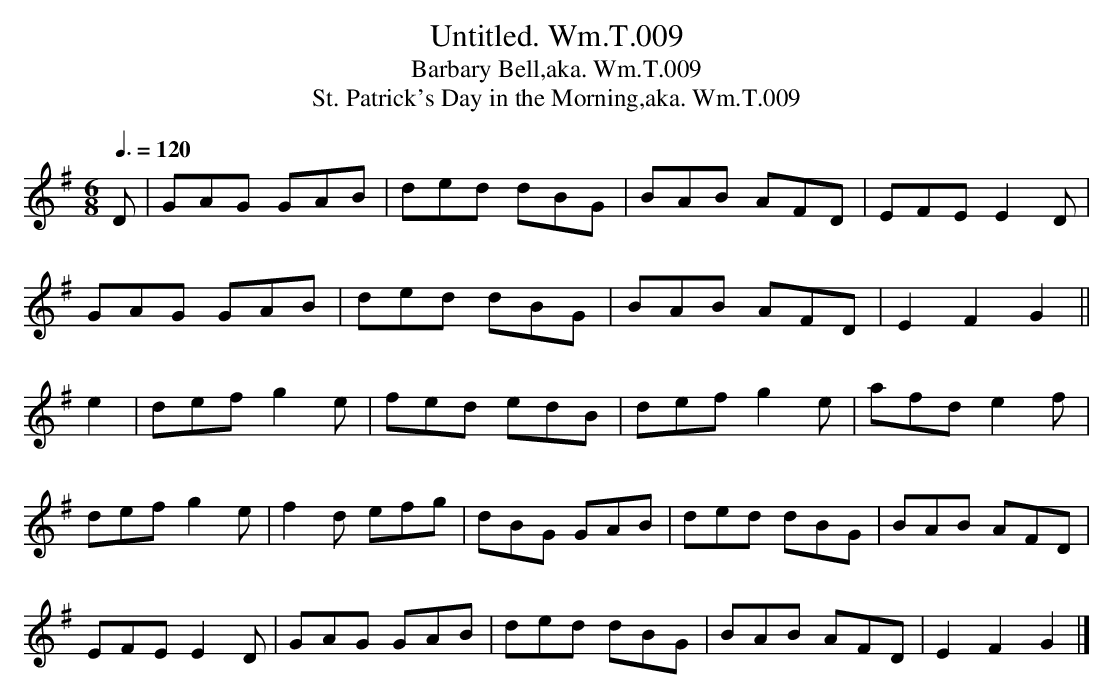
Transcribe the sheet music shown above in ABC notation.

X:1
T: Untitled. Wm.T.009
T: Barbary Bell,aka. Wm.T.009
T: St. Patrick's Day in the Morning,aka. Wm.T.009
M:6/8
L:1/8
Q:3/8=120
K:G
D|GAG GAB|ded dBG|BAB AFD|EFE E2D|
GAG GAB|ded dBG|BAB AFD|E2F2G2||
e2|def g2e|fed edB|def g2e|afd e2f|
def g2e|f2d efg|dBG GAB|ded dBG|BAB AFD|
EFE E2D|GAG GAB|ded dBG|BAB AFD|E2F2G2|]
